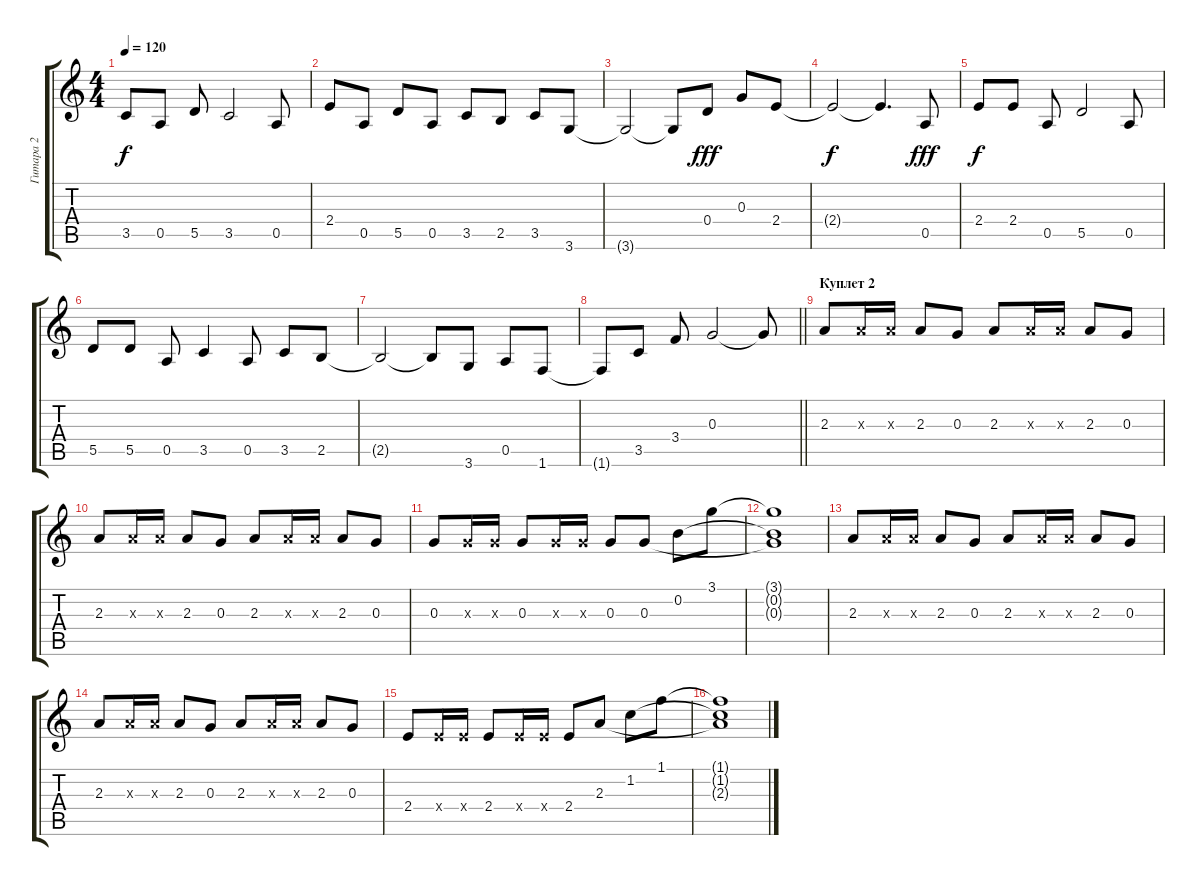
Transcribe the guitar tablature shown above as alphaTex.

\track ("Гитара 2" "Гитара 2") {instrument electricguitarclean}
\staff {score tabs}
\tuning (E4 B3 G3 D3 A2 E2) {hide}
\ts (4 4)
\tempo 120
\clef g2
\ks c
3.5.8{dy f} 0.5.8 5.5.8 3.5.2 0.5.8 |
2.4.8 0.5.8 5.5.8 0.5.8 3.5.8 2.5.8 3.5.8 3.6.8 |
3.6{t}.2 3.6{t}.8 0.4.8{dy fff} 0.3.8 2.4.8 |
2.4{t}.2{dy f} 2.4{t}.4{d} 0.5.8{dy fff} |
2.4.8{dy f} 2.4.8 0.5.8 5.5.2 0.5.8 |
5.5.8 5.5.8 0.5.8 3.5.4 0.5.8 3.5.8 2.5.8 |
2.5{t}.2 2.5{t}.8 3.6.8 0.5.8 1.6.8 |
\barLineRight lightlight
1.6{t}.8 3.5.8 3.4.8 0.3.2 0.3{t}.8 |
\section ("" "Куплет 2")
2.3.8 2.3{x}.16 2.3{x}.16 2.3.8 0.3.8 2.3.8 2.3{x}.16 2.3{x}.16 2.3.8 0.3.8 |
2.3.8 2.3{x}.16 2.3{x}.16 2.3.8 0.3.8 2.3.8 2.3{x}.16 2.3{x}.16 2.3.8 0.3.8 |
0.3.8 0.3{x}.16 0.3{x}.16 0.3.8 0.3{x}.16 0.3{x}.16 0.3.8 0.3.8 0.2.8 3.1.8 |
(3.1{t} 0.2{t} 0.3{t}).1 |
2.3.8 2.3{x}.16 2.3{x}.16 2.3.8 0.3.8 2.3.8 2.3{x}.16 2.3{x}.16 2.3.8 0.3.8 |
2.3.8 2.3{x}.16 2.3{x}.16 2.3.8 0.3.8 2.3.8 2.3{x}.16 2.3{x}.16 2.3.8 0.3.8 |
2.4.8 2.4{x}.16 2.4{x}.16 2.4.8 2.4{x}.16 2.4{x}.16 2.4.8 2.3.8 1.2.8 1.1.8 |
(1.1{t} 1.2{t} 2.3{t}).1
